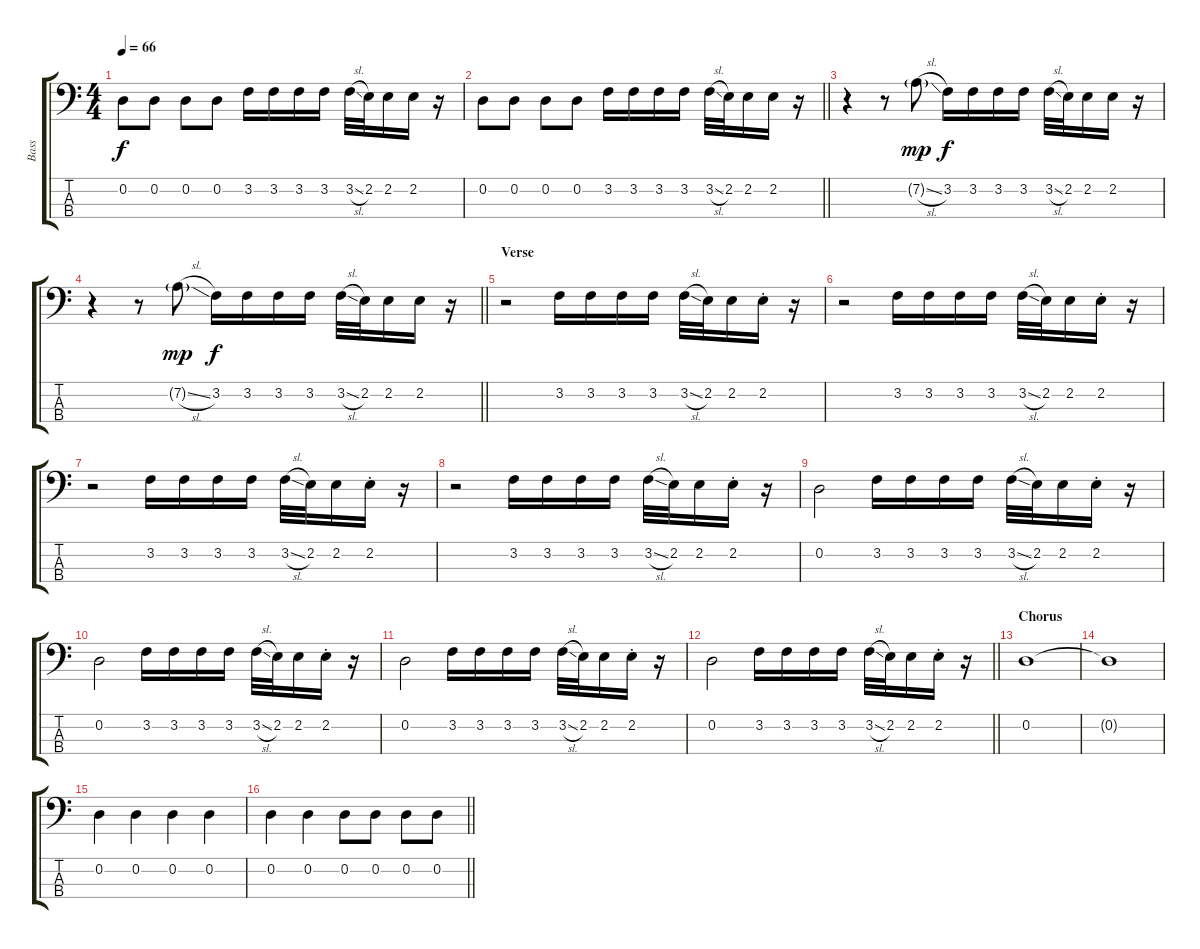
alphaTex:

\track ("Bass" "Bass") {instrument electricbassfinger}
\staff {score tabs}
\tuning (G2 D2 A1 E1) {hide}
\ts (4 4)
\tempo 66
\clef f4
\ks c
0.2.8{dy f} 0.2.8 0.2.8 0.2.8 3.2.16 3.2.16 3.2.16 3.2.16 3.2{sl}.32 2.2.32 2.2.16 2.2.16 r.16 |
\barLineRight lightlight
0.2.8 0.2.8 0.2.8 0.2.8 3.2.16 3.2.16 3.2.16 3.2.16 3.2{sl}.32 2.2.32 2.2.16 2.2.16 r.16 |
r.4 r.8 7.2{sl g}.8{dy mp} 3.2.16{dy f} 3.2.16 3.2.16 3.2.16 3.2{sl}.32 2.2.32 2.2.16 2.2.16 r.16 |
\barLineRight lightlight
r.4 r.8 7.2{sl g}.8{dy mp} 3.2.16{dy f} 3.2.16 3.2.16 3.2.16 3.2{sl}.32 2.2.32 2.2.16 2.2.16 r.16 |
\section ("" "Verse")
r.2 3.2.16 3.2.16 3.2.16 3.2.16 3.2{sl}.32 2.2.32 2.2.16 2.2{st}.16 r.16 |
r.2 3.2.16 3.2.16 3.2.16 3.2.16 3.2{sl}.32 2.2.32 2.2.16 2.2{st}.16 r.16 |
r.2 3.2.16 3.2.16 3.2.16 3.2.16 3.2{sl}.32 2.2.32 2.2.16 2.2{st}.16 r.16 |
r.2 3.2.16 3.2.16 3.2.16 3.2.16 3.2{sl}.32 2.2.32 2.2.16 2.2{st}.16 r.16 |
0.2.2 3.2.16 3.2.16 3.2.16 3.2.16 3.2{sl}.32 2.2.32 2.2.16 2.2{st}.16 r.16 |
0.2.2 3.2.16 3.2.16 3.2.16 3.2.16 3.2{sl}.32 2.2.32 2.2.16 2.2{st}.16 r.16 |
0.2.2 3.2.16 3.2.16 3.2.16 3.2.16 3.2{sl}.32 2.2.32 2.2.16 2.2{st}.16 r.16 |
\barLineRight lightlight
0.2.2 3.2.16 3.2.16 3.2.16 3.2.16 3.2{sl}.32 2.2.32 2.2.16 2.2{st}.16 r.16 |
\section ("" "Chorus")
0.2.1 |
0.2{t}.1 |
0.2.4 0.2.4 0.2.4 0.2.4 |
\barLineRight lightlight
0.2.4 0.2.4 0.2.8 0.2.8 0.2.8 0.2.8
